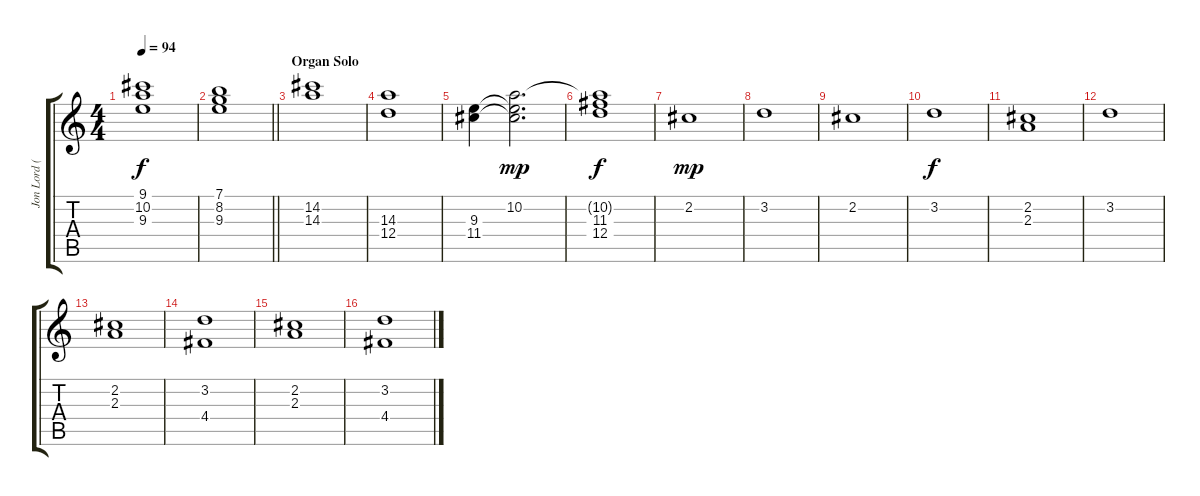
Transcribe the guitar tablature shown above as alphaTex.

\track ("Jon Lord (Organ)" "Jon Lord (") {instrument rockorgan}
\staff {score tabs}
\tuning (E5 B4 G4 D4 A3 E3) {hide}
\ts (4 4)
\tempo 94
\clef g2
\ks c
(9.1 10.2 9.3).1{dy f} |
\barLineRight lightlight
(7.1 8.2 9.3).1 |
\section ("" "Organ Solo")
(14.2 14.3).1{volume 6} |
(14.3 12.4).1 |
(9.3 11.4).4 (10.2 9.3{t} 11.4{t}).2{d dy mp} |
(10.2{t} 11.3 12.4).1{dy f} |
2.2.1{dy mp} |
3.2.1 |
2.2.1 |
3.2.1{dy f} |
(2.2 2.3).1 |
3.2.1 |
(2.2 2.3).1 |
(3.2 4.4).1 |
(2.2 2.3).1 |
(3.2 4.4).1
